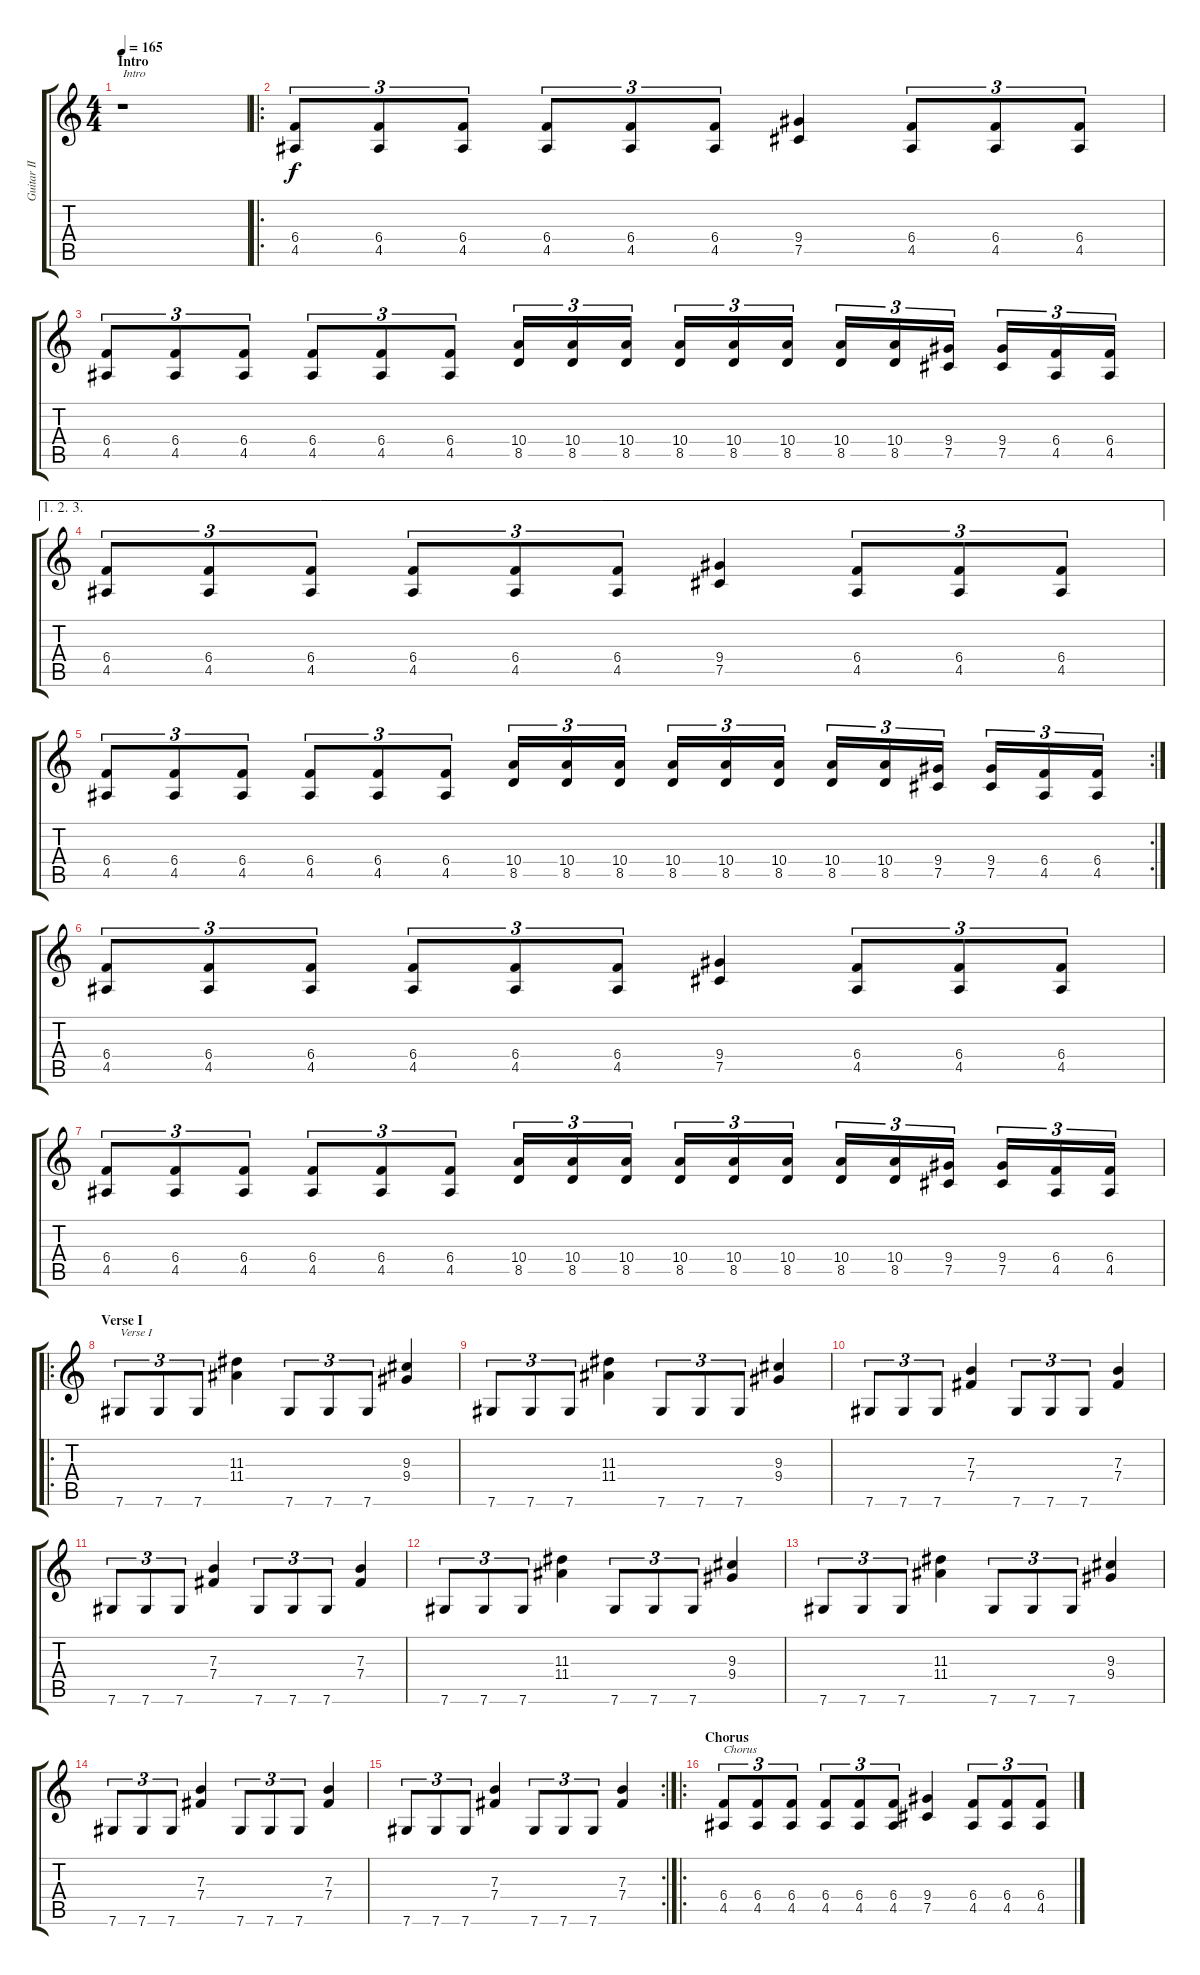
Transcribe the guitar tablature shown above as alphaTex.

\track ("Guitar II [Arve Isdal]" "Guitar II ") {instrument distortionguitar}
\staff {score tabs}
\tuning (Db4 Ab3 E3 B2 Gb2 Db2) {hide}
\ts (4 4)
\section ("" "Intro")
\tempo 165
\clef g2
\ks c
r.1{txt "Intro" dy f instrument distortionguitar} |
\ro
(6.4 4.5).8{tu (3 2)} (6.4 4.5).8{tu (3 2)} (6.4 4.5).8{tu (3 2)} (6.4 4.5).8{tu (3 2)} (6.4 4.5).8{tu (3 2)} (6.4 4.5).8{tu (3 2)} (9.4 7.5).4 (6.4 4.5).8{tu (3 2)} (6.4 4.5).8{tu (3 2)} (6.4 4.5).8{tu (3 2)} |
(6.4 4.5).8{tu (3 2)} (6.4 4.5).8{tu (3 2)} (6.4 4.5).8{tu (3 2)} (6.4 4.5).8{tu (3 2)} (6.4 4.5).8{tu (3 2)} (6.4 4.5).8{tu (3 2)} (10.4 8.5).16{tu (3 2)} (10.4 8.5).16{tu (3 2)} (10.4 8.5).16{tu (3 2)} (10.4 8.5).16{tu (3 2)} (10.4 8.5).16{tu (3 2)} (10.4 8.5).16{tu (3 2)} (10.4 8.5).16{tu (3 2)} (10.4 8.5).16{tu (3 2)} (9.4 7.5).16{tu (3 2)} (9.4 7.5).16{tu (3 2)} (6.4 4.5).16{tu (3 2)} (6.4 4.5).16{tu (3 2)} |
\ae (1 2 3)
(6.4 4.5).8{tu (3 2)} (6.4 4.5).8{tu (3 2)} (6.4 4.5).8{tu (3 2)} (6.4 4.5).8{tu (3 2)} (6.4 4.5).8{tu (3 2)} (6.4 4.5).8{tu (3 2)} (9.4 7.5).4 (6.4 4.5).8{tu (3 2)} (6.4 4.5).8{tu (3 2)} (6.4 4.5).8{tu (3 2)} |
\rc 2
(6.4 4.5).8{tu (3 2)} (6.4 4.5).8{tu (3 2)} (6.4 4.5).8{tu (3 2)} (6.4 4.5).8{tu (3 2)} (6.4 4.5).8{tu (3 2)} (6.4 4.5).8{tu (3 2)} (10.4 8.5).16{tu (3 2)} (10.4 8.5).16{tu (3 2)} (10.4 8.5).16{tu (3 2)} (10.4 8.5).16{tu (3 2)} (10.4 8.5).16{tu (3 2)} (10.4 8.5).16{tu (3 2)} (10.4 8.5).16{tu (3 2)} (10.4 8.5).16{tu (3 2)} (9.4 7.5).16{tu (3 2)} (9.4 7.5).16{tu (3 2)} (6.4 4.5).16{tu (3 2)} (6.4 4.5).16{tu (3 2)} |
(6.4 4.5).8{tu (3 2)} (6.4 4.5).8{tu (3 2)} (6.4 4.5).8{tu (3 2)} (6.4 4.5).8{tu (3 2)} (6.4 4.5).8{tu (3 2)} (6.4 4.5).8{tu (3 2)} (9.4 7.5).4 (6.4 4.5).8{tu (3 2)} (6.4 4.5).8{tu (3 2)} (6.4 4.5).8{tu (3 2)} |
(6.4 4.5).8{tu (3 2)} (6.4 4.5).8{tu (3 2)} (6.4 4.5).8{tu (3 2)} (6.4 4.5).8{tu (3 2)} (6.4 4.5).8{tu (3 2)} (6.4 4.5).8{tu (3 2)} (10.4 8.5).16{tu (3 2)} (10.4 8.5).16{tu (3 2)} (10.4 8.5).16{tu (3 2)} (10.4 8.5).16{tu (3 2)} (10.4 8.5).16{tu (3 2)} (10.4 8.5).16{tu (3 2)} (10.4 8.5).16{tu (3 2)} (10.4 8.5).16{tu (3 2)} (9.4 7.5).16{tu (3 2)} (9.4 7.5).16{tu (3 2)} (6.4 4.5).16{tu (3 2)} (6.4 4.5).16{tu (3 2)} |
\ro
\section ("" "Verse I")
7.6.8{tu (3 2) txt "Verse I"} 7.6.8{tu (3 2)} 7.6.8{tu (3 2)} (11.3 11.4).4 7.6.8{tu (3 2)} 7.6.8{tu (3 2)} 7.6.8{tu (3 2)} (9.3 9.4).4 |
7.6.8{tu (3 2)} 7.6.8{tu (3 2)} 7.6.8{tu (3 2)} (11.3 11.4).4 7.6.8{tu (3 2)} 7.6.8{tu (3 2)} 7.6.8{tu (3 2)} (9.3 9.4).4 |
7.6.8{tu (3 2)} 7.6.8{tu (3 2)} 7.6.8{tu (3 2)} (7.3 7.4).4 7.6.8{tu (3 2)} 7.6.8{tu (3 2)} 7.6.8{tu (3 2)} (7.3 7.4).4 |
7.6.8{tu (3 2)} 7.6.8{tu (3 2)} 7.6.8{tu (3 2)} (7.3 7.4).4 7.6.8{tu (3 2)} 7.6.8{tu (3 2)} 7.6.8{tu (3 2)} (7.3 7.4).4 |
7.6.8{tu (3 2)} 7.6.8{tu (3 2)} 7.6.8{tu (3 2)} (11.3 11.4).4 7.6.8{tu (3 2)} 7.6.8{tu (3 2)} 7.6.8{tu (3 2)} (9.3 9.4).4 |
7.6.8{tu (3 2)} 7.6.8{tu (3 2)} 7.6.8{tu (3 2)} (11.3 11.4).4 7.6.8{tu (3 2)} 7.6.8{tu (3 2)} 7.6.8{tu (3 2)} (9.3 9.4).4 |
7.6.8{tu (3 2)} 7.6.8{tu (3 2)} 7.6.8{tu (3 2)} (7.3 7.4).4 7.6.8{tu (3 2)} 7.6.8{tu (3 2)} 7.6.8{tu (3 2)} (7.3 7.4).4 |
\rc 2
7.6.8{tu (3 2)} 7.6.8{tu (3 2)} 7.6.8{tu (3 2)} (7.3 7.4).4 7.6.8{tu (3 2)} 7.6.8{tu (3 2)} 7.6.8{tu (3 2)} (7.3 7.4).4 |
\ro
\section ("" "Chorus")
(6.4 4.5).8{tu (3 2) txt "Chorus"} (6.4 4.5).8{tu (3 2)} (6.4 4.5).8{tu (3 2)} (6.4 4.5).8{tu (3 2)} (6.4 4.5).8{tu (3 2)} (6.4 4.5).8{tu (3 2)} (9.4 7.5).4 (6.4 4.5).8{tu (3 2)} (6.4 4.5).8{tu (3 2)} (6.4 4.5).8{tu (3 2)}
